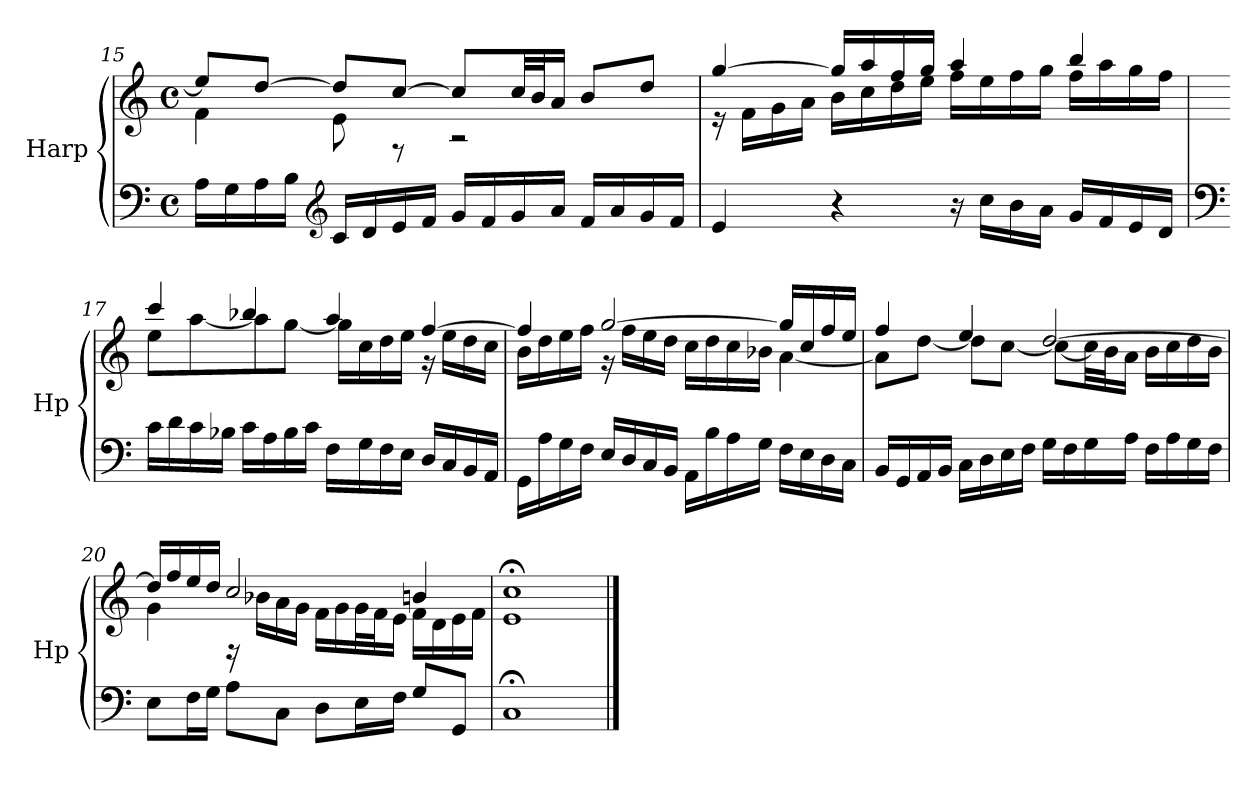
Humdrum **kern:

**kern	**kern
*part1	*part1
*staff2	*staff1
*I"Harp	*
*I'Hp	*
!!LO:LB:g=z
*clefF4	*clefG2
*k[]	*k[]
*M4/4	*M4/4
*met(c)	*met(c)
=15	=15
*	*^
16A\LL	8ee/L]	4f\
16G\	.	.
16A\	[8dd/J	.
16B\JJ	.	.
*clefG2	*	*
16c/LL	8dd/L]	8e\
16d/	.	.
16e/	[8cc/J	8rF
16f/JJ	.	.
16g/LL	8cc/L]	2rA
16f/	.	.
16g/	32cc/LL	.
.	32b/J	.
16a/JJ	16a/JJ	.
16f/LL	8b/L	.
16a/	.	.
16g/	8dd/J	.
16f/JJ	.	.
=16	=16	=16
4e/	[4gg/	16r
.	.	16f\LL
.	.	16g\
.	.	16a\JJ
4r	16gg/LL]	16b\LL
.	16aa/	16cc\
.	16ff/	16dd\
.	16gg/JJ	16ee\JJ
16r	4aa/	16ff\LL
16cc\LL	.	16ee\
16b\	.	16ff\
16a\JJ	.	16gg\JJ
16g/LL	4bb/	16ff\LL
16f/	.	16aa\
16e/	.	16gg\
16d/JJ	.	16ff\JJ
!!LO:LB:g=z	!!
=17	=17	=17
*clefF4	*	*
16c\LL	4ccc/	8ee\L
16d\	.	.
16c\	.	[8aa\
16B-X\JJ	.	.
16c\LL	4bb-X/	8aa\]
16A\	.	.
16B-\	.	[8gg\J
16c\JJ	.	.
16F\LL	4aa/	16gg\LL]
16G\	.	16cc\
16F\	.	16dd\
16E\JJ	.	16ee\JJ
16D/LL	[4ff/	16r
16C/	.	16ee\LL
16BB/	.	16dd\
16AA/JJ	.	16cc\JJ
=18	=18	=18
16GG\LL	4ff/]	16b\LL
16A\	.	16dd\
16G\	.	16ee\
16F\JJ	.	16ff\JJ
16E/LL	[2gg/	16r
16D/	.	16ff\LL
16C/	.	16ee\
16BB/JJ	.	16dd\JJ
16AA\LL	.	16cc\LL
16B\	.	16dd\
16A\	.	16cc\
16G\JJ	.	16b-X\JJ
16F\LL	16gg/LL]	[4a\
16E\	16cc/	.
16D\	16ff/	.
16C\JJ	16ee/JJ	.
=19	=19	=19
16BB/LL	4ff/	8a\L]
16GG/	.	.
16AA/	.	[8dd\J
16BB/JJ	.	.
16C\LL	4ee/	8dd\L]
16D\	.	.
16E\	.	[8cc\J
16F\JJ	.	.
16G\LL	[2dd/	8cc\L_
16F\	.	.
16G\	.	32cc\LL]
.	.	32b\J
16A\JJ	.	16a\JJ
16F\LL	.	16b\LL
16A\	.	16cc\
16G\	.	16dd\
16F\JJ	.	16b\JJ
!!LO:LB:g=z	!!
=20	=20	=20
8E\L	16dd/LL]	4g\
.	16ff/	.
16F\L	16ee/	.
16G\JJ	16dd/JJ	.
8A\L	2cc/	16rF
.	.	16b-X\LL
8C\J	.	16a\
.	.	16g\JJ
8D\L	.	16f\LL
.	.	16g\
16E\L	.	32g\L
.	.	32f\J
16F\JJ	.	16e\JJ
8G/L	4bn/	16f\LL
.	.	16d\
8GG/J	.	16e\
.	.	16f\JJ
*	*v	*v
=21	=21
1C;	1e;< 1cc;<
==	==
*-	*-
